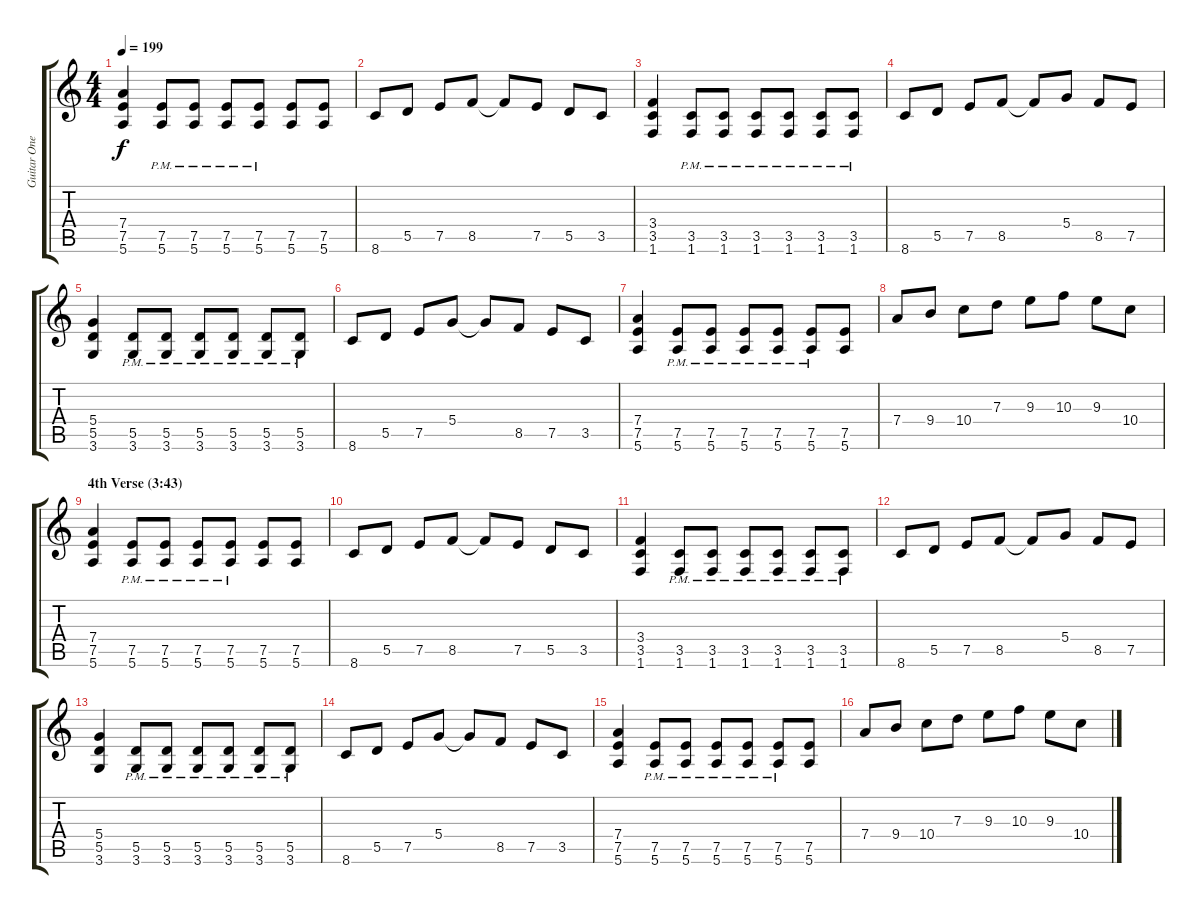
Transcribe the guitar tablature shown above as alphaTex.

\track ("Guitar One" "Guitar One") {instrument distortionguitar}
\staff {score tabs}
\tuning (E4 B3 G3 D3 A2 E2) {hide}
\ts (4 4)
\tempo 199
\clef g2
\ks c
(7.4 7.5 5.6).4{dy f} (7.5{pm} 5.6{pm}).8 (7.5{pm} 5.6{pm}).8 (7.5{pm} 5.6{pm}).8 (7.5{pm} 5.6{pm}).8 (7.5 5.6).8 (7.5 5.6).8 |
8.6.8 5.5.8 7.5.8 8.5.8 8.5{t}.8 7.5.8 5.5.8 3.5.8 |
(3.4 3.5 1.6).4 (3.5{pm} 1.6{pm}).8 (3.5{pm} 1.6{pm}).8 (3.5{pm} 1.6{pm}).8 (3.5{pm} 1.6{pm}).8 (3.5{pm} 1.6{pm}).8 (3.5{pm} 1.6{pm}).8 |
8.6.8 5.5.8 7.5.8 8.5.8 8.5{t}.8 5.4.8 8.5.8 7.5.8 |
(5.4 5.5 3.6).4 (5.5{pm} 3.6{pm}).8 (5.5{pm} 3.6{pm}).8 (5.5{pm} 3.6{pm}).8 (5.5{pm} 3.6{pm}).8 (5.5{pm} 3.6{pm}).8 (5.5{pm} 3.6{pm}).8 |
8.6.8 5.5.8 7.5.8 5.4.8 5.4{t}.8 8.5.8 7.5.8 3.5.8 |
(7.4 7.5 5.6).4 (7.5{pm} 5.6{pm}).8 (7.5{pm} 5.6{pm}).8 (7.5{pm} 5.6{pm}).8 (7.5{pm} 5.6{pm}).8 (7.5{pm} 5.6{pm}).8 (7.5 5.6).8 |
7.4.8 9.4.8 10.4.8 7.3.8 9.3.8 10.3.8 9.3.8 10.4.8 |
\section ("" "4th Verse (3:43)")
(7.4 7.5 5.6).4 (7.5{pm} 5.6{pm}).8 (7.5{pm} 5.6{pm}).8 (7.5{pm} 5.6{pm}).8 (7.5{pm} 5.6{pm}).8 (7.5 5.6).8 (7.5 5.6).8 |
8.6.8 5.5.8 7.5.8 8.5.8 8.5{t}.8 7.5.8 5.5.8 3.5.8 |
(3.4 3.5 1.6).4 (3.5{pm} 1.6{pm}).8 (3.5{pm} 1.6{pm}).8 (3.5{pm} 1.6{pm}).8 (3.5{pm} 1.6{pm}).8 (3.5{pm} 1.6{pm}).8 (3.5{pm} 1.6{pm}).8 |
8.6.8 5.5.8 7.5.8 8.5.8 8.5{t}.8 5.4.8 8.5.8 7.5.8 |
(5.4 5.5 3.6).4 (5.5{pm} 3.6{pm}).8 (5.5{pm} 3.6{pm}).8 (5.5{pm} 3.6{pm}).8 (5.5{pm} 3.6{pm}).8 (5.5{pm} 3.6{pm}).8 (5.5{pm} 3.6{pm}).8 |
8.6.8 5.5.8 7.5.8 5.4.8 5.4{t}.8 8.5.8 7.5.8 3.5.8 |
(7.4 7.5 5.6).4 (7.5{pm} 5.6{pm}).8 (7.5{pm} 5.6{pm}).8 (7.5{pm} 5.6{pm}).8 (7.5{pm} 5.6{pm}).8 (7.5{pm} 5.6{pm}).8 (7.5 5.6).8 |
7.4.8 9.4.8 10.4.8 7.3.8 9.3.8 10.3.8 9.3.8 10.4.8
